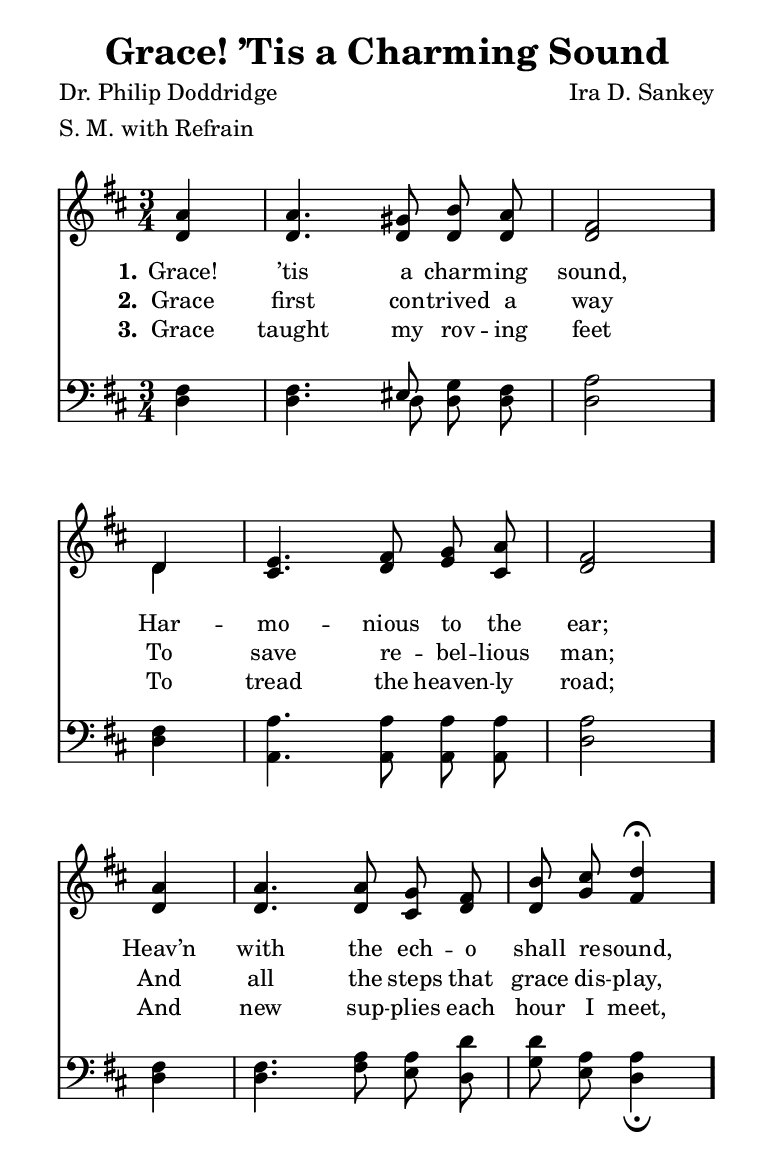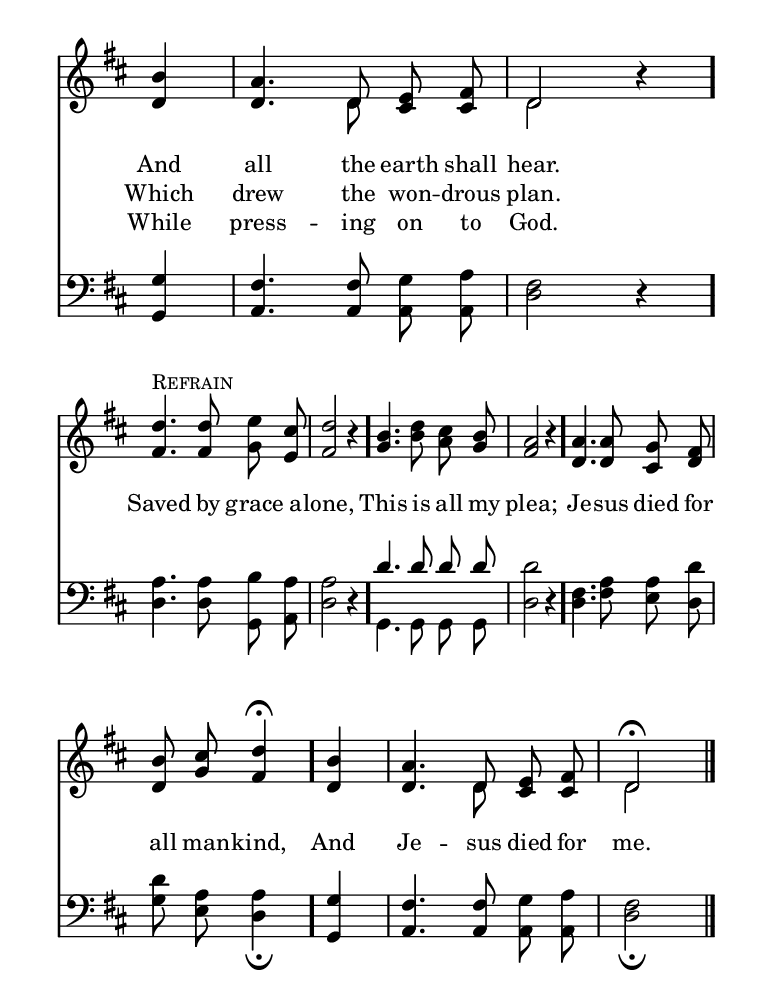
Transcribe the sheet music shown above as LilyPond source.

\include "common/global.ily"
\paper {
  \include "common/paper.ily"
  ragged-last-bottom = ##t
}

\header{
  %gospel
  hymnnumber = "13"
  title = "Grace! ’Tis a Charming Sound"
  tunename = ""
  meter = "S. M. with Refrain"
  poet = "Dr. Philip Doddridge"
  composer = "Ira D. Sankey"
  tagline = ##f
}

phraseA = { c4. c8 c8 c8 | c2 }
% for fermata in MIDI
ta = { \tempo 4=80 }
tb = { \tempo 4=40 }

patternA = { \ta c4           | c4. c8 c8 c8 | c2     } % Line 1, 2
patternB = { \ta c4. c8 c8 c8 | c8 c8 \tb c4          } % Refrain line 3
patternC = { \ta c4           | \patternB             } % Line 3
patternD = { \ta c4. c8 c8 c8 | c2 c4                 } % Refrain line 1, 2
patternE = { \ta c4           | \patternD             } % Line 4
patternF = { \ta c4           | c4. c8 c8 c8 | \tb c2 } % Refrain line 4

global = {
  \include "common/overrides.ily"
  \override Staff.TimeSignature.style = #'numbered
  \time 3/4
  \override Score.MetronomeMark.transparent = ##t % hide all fermata changes too
  \ta
  \key d \major
  \partial 4
  \autoBeamOff
}

notesSoprano = {
\global
\relative c'' {

  \changePitch \patternA { a | a gis b a  | fis     }
  \changePitch \patternA { d | e fis g a  | fis     }
  \changePitch \patternC { a | a a g fis  | b cis d\fermata }
  \changePitch \patternE { b | a d, e fis | d r     }

  << s^\markup { \small \caps "Refrain" }
  \changePitch \patternD {     d' d e cis | d r       } >>
  \changePitch \patternD {     b d cis b  | a r       }
  \changePitch \patternB {     a a g fis  | b cis d\fermata   }
  \changePitch \patternF { b | a d, e fis | d\fermata         }

  \bar "|."

}
}

notesAlto = {
\global
\relative e' {

  \changePitch \patternA { d | d d d d     | d       }
  \changePitch \patternA { d | cis d e cis | d       }
  \changePitch \patternC { d | d d cis d   | d g fis }
  \changePitch \patternE { d | d d cis cis | d r     }

  \changePitch \patternD {     fis fis g e | fis r   }
  \changePitch \patternD {     g b a g     | fis r   }
  \changePitch \patternB {     d d cis d   | d g fis }
  \changePitch \patternF { d | d d cis cis | d       }

}
}

notesTenor = {
\global
\relative a {

  \changePitch \patternA { fis | fis eis g fis | a     }
  \changePitch \patternA { fis | a a a a       | a     }
  \changePitch \patternC { fis | fis a a d     | d a a }
  \changePitch \patternE { g   | fis fis g a   | fis r }

  \changePitch \patternD {     a a b a     | a r   }
  \changePitch \patternD {     d d d d     | d r   }
  \changePitch \patternB {     fis, a a d  | d a a }
  \changePitch \patternF { g | fis fis g a | fis   }

}
}

notesBass = {
\global
\relative f {

  \changePitch \patternA { d  | d d d d   | d     }
  \changePitch \patternA { d  | a a a a   | d     }
  \changePitch \patternC { d  | d fis e d | g e d_\fermata }
  \changePitch \patternE { g, | a a a a   | d r   }

  \changePitch \patternD {      d d g, a  | d r   }
  \changePitch \patternD {      g, g g g  | d' r  }
  \changePitch \patternB {      d fis e d | g e d_\fermata }
  \changePitch \patternF { g, | a a a a   | d_\fermata     }

}
}

Refrain = \lyricmode {

Saved by grace a -- lone, \bar "."
This is all my plea; \bar "."
Je -- sus died for all man -- kind, \bar "."
And Je -- sus died for me. \bar "."

}

wordsA = \lyricmode {
\set stanza = "1."

Grace! ’tis a charm -- ing sound, \bar "."
Har -- mo -- nious to the ear; \bar "." \break
Heav’n with the ech -- o shall re -- sound, \bar "."
And all the earth shall hear. \bar "." \break

}

wordsB = \lyricmode {
\set stanza = "2."

Grace first con -- trived a way
To save re -- bel -- lious man;
And all the steps that grace dis -- play,
Which drew the won -- drous plan.

\Refrain

}

wordsC = \lyricmode {
\set stanza = "3."

Grace taught my rov -- ing feet
To tread the heaven -- ly road;
And new sup -- plies each hour I meet,
While press -- ing on to God.

}


\score {
  \context ChoirStaff <<
    \context Staff = upper <<
      \set Staff.autoBeaming = ##f
      \set ChoirStaff.systemStartDelimiter = #'SystemStartBar
      \set ChoirStaff.printPartCombineTexts = ##f
      \partcombine #'(2 . 9) \notesSoprano \notesAlto
      \context NullVoice = sopranos { \voiceOne << \notesSoprano >> }
      \context NullVoice = altos { \voiceTwo << \notesAlto >> }
      \context Lyrics = one   \lyricsto sopranos \wordsA
      \context Lyrics = two   \lyricsto sopranos \wordsB
      \context Lyrics = three \lyricsto sopranos \wordsC
      %\context Lyrics = four  \lyricsto sopranos \wordsD
      %\context Lyrics = five  \lyricsto sopranos \wordsE
    >>
    \context Staff = men <<
      \set Staff.autoBeaming = ##f
      \clef bass
      \set ChoirStaff.printPartCombineTexts = ##f
      \partcombine #'(2 . 9) \notesTenor \notesBass
      \context NullVoice = tenors { \voiceOne << \notesTenor >> }
      \context NullVoice = basses { \voiceTwo << \notesBass >> }
    >>
  >>
  \layout {
    \include "common/layout.ily"
  }
  \midi{
    \include "common/midi.ily"
  }
}

\version "2.19.49"  % necessary for upgrading to future LilyPond versions.

% vi:set et ts=2 sw=2 ai nocindent syntax=lilypond:
